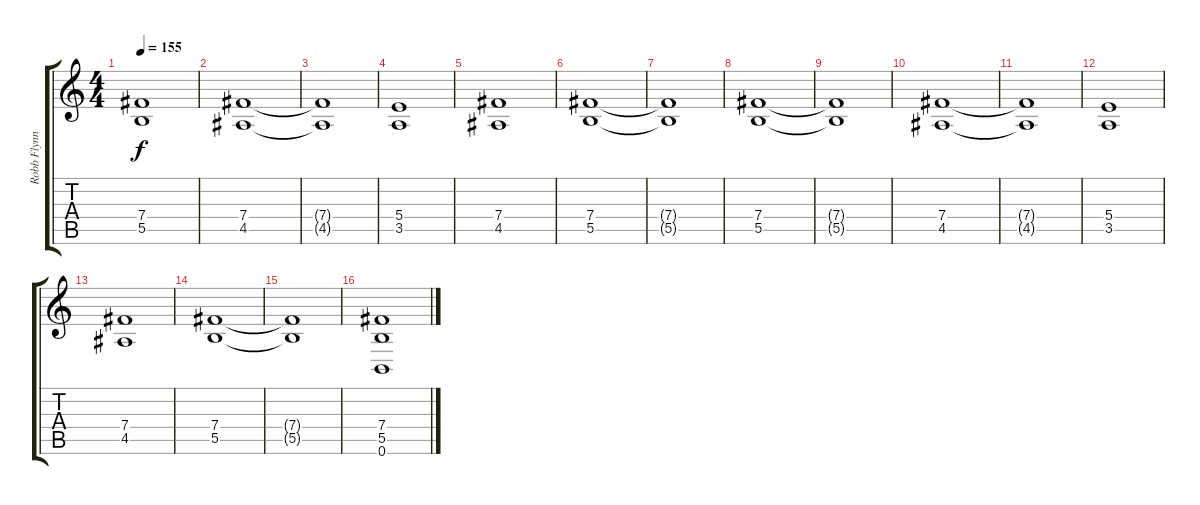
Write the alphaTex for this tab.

\track ("Robb Flynn (Rhythm guitar)" "Robb Flynn") {instrument acousticguitarsteel}
\staff {score tabs}
\tuning (B3 Ab3 E3 B2 Gb2 B1) {hide}
\ts (4 4)
\tempo 155
\clef g2
\ks c
(7.4{t} 5.5{t}).1{dy f} |
(7.4 4.5).1 |
(7.4{t} 4.5{t}).1 |
(5.4 3.5).1 |
(7.4 4.5).1 |
(7.4 5.5).1 |
(7.4{t} 5.5{t}).1 |
(7.4 5.5).1{volume 3} |
(7.4{t} 5.5{t}).1 |
(7.4 4.5).1 |
(7.4{t} 4.5{t}).1 |
(5.4 3.5).1 |
(7.4 4.5).1 |
(7.4 5.5).1 |
(7.4{t} 5.5{t}).1 |
(7.4 5.5 0.6).1{volume 0}
